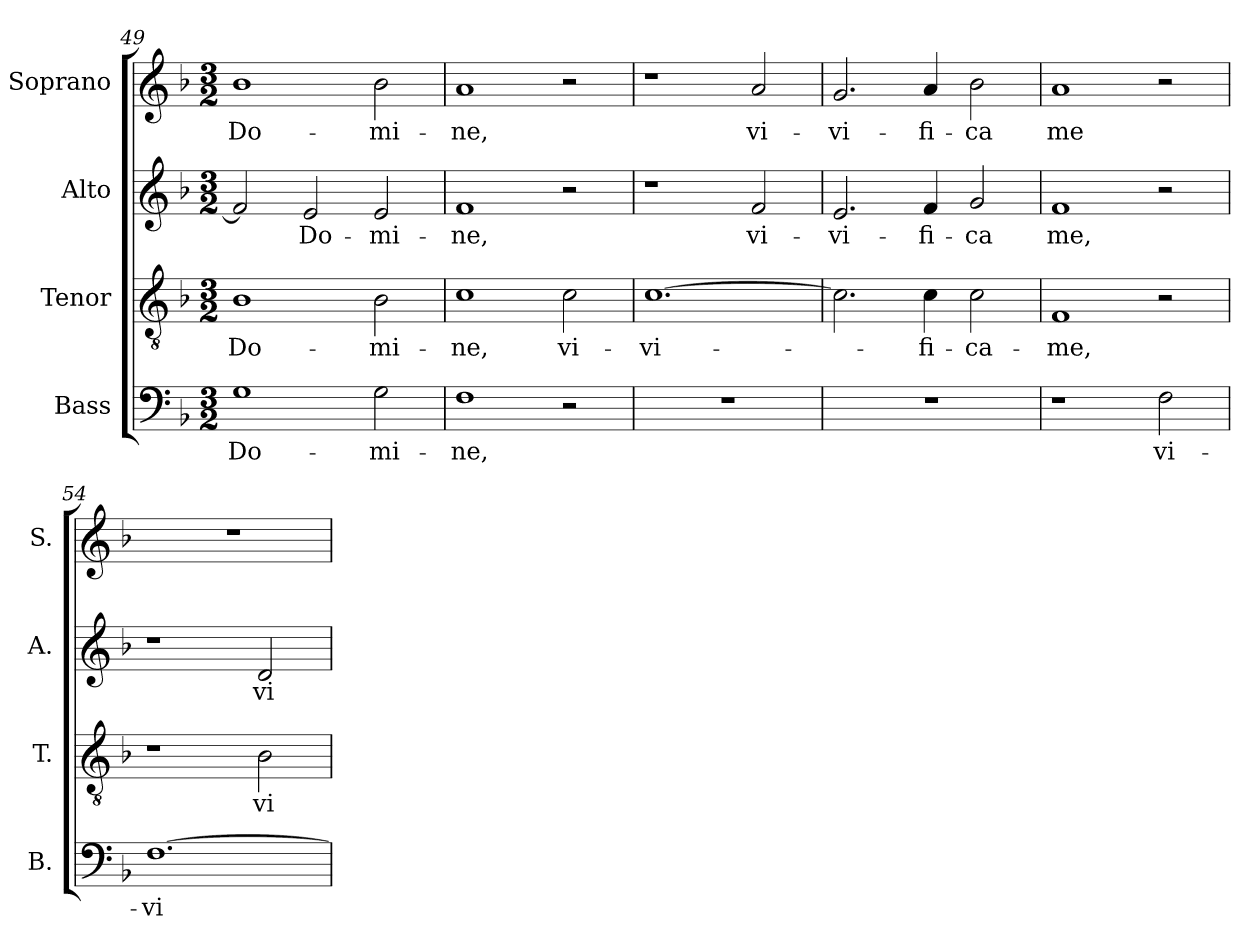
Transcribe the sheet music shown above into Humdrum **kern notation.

**kern	**text	**kern	**text	**kern	**text	**kern	**text
*part4	*part4	*part3	*part3	*part2	*part2	*part1	*part1
*staff4	*staff4	*staff3	*staff3	*staff2	*staff2	*staff1	*staff1
*I"Bass	*	*I"Tenor	*	*I"Alto	*	*I"Soprano	*
*I'B.	*	*I'T.	*	*I'A.	*	*I'S.	*
*clefF4	*	*clefGv2	*	*clefG2	*	*clefG2	*
*	*	*ITrd7c12	*	*	*	*	*
*k[b-]	*	*k[b-]	*	*k[b-]	*	*k[b-]	*
*F:	*	*F:	*	*F:	*	*F:	*
*M3/2	*	*M3/2	*	*M3/2	*	*M3/2	*
=49	=49	=49	=49	=49	=49	=49	=49
!	!LO:LY:b:color=#000000	!	!	!	!	!	!
!	!	!	!LO:LY:b:color=#000000	!	!	!	!
!	!	!	!	!	!	!	!LO:LY:b:color=#000000
1Gi	Do-	1BB-i	Do-	2fi/]	.	1b-i	Do-
!	!	!	!	!	!LO:LY:b:color=#000000	!	!
.	.	.	.	2ei/	Do-	.	.
!	!LO:LY:b:color=#000000	!	!	!	!	!	!
!	!	!	!LO:LY:b:color=#000000	!	!	!	!
!	!	!	!	!	!LO:LY:b:color=#000000	!	!
!	!	!	!	!	!	!	!LO:LY:b:color=#000000
2Gi\	-mi-	2BB-i\	-mi-	2ei/	-mi-	2b-i\	-mi-
!!LO:LB:g=z
=50	=50	=50	=50	=50	=50	=50	=50
!	!LO:LY:b:color=#000000	!	!	!	!	!	!
!	!	!	!LO:LY:b:color=#000000	!	!	!	!
!	!	!	!	!	!LO:LY:b:color=#000000	!	!
!	!	!	!	!	!	!	!LO:LY:b:color=#000000
1Fi	-ne,	1Ci	-ne,	1fi	-ne,	1ai	-ne,
!	!	!	!LO:LY:b:color=#000000	!	!	!	!
2r	.	2Ci\	vi-	2r	.	2r	.
=51	=51	=51	=51	=51	=51	=51	=51
!LO:N:vis=1	!	!	!	!	!	!	!
!	!	!	!LO:LY:b:color=#000000	!	!	!	!
1.r	.	[1.Ci	-vi-	1r	.	1r	.
!	!	!	!	!	!LO:LY:b:color=#000000	!	!
!	!	!	!	!	!	!	!LO:LY:b:color=#000000
.	.	.	.	2fi/	vi-	2ai/	vi-
=52	=52	=52	=52	=52	=52	=52	=52
!LO:N:vis=1	!	!	!	!	!	!	!
!	!	!	!	!	!LO:LY:b:color=#000000	!	!
!	!	!	!	!	!	!	!LO:LY:b:color=#000000
1.r	.	2.Ci\]	.	2.ei/	-vi-	2.gi/	-vi-
!	!	!	!LO:LY:b:color=#000000	!	!	!	!
!	!	!	!	!	!LO:LY:b:color=#000000	!	!
!	!	!	!	!	!	!	!LO:LY:b:color=#000000
.	.	4Ci\	-fi-	4fi/	-fi-	4ai/	-fi-
!	!	!	!LO:LY:b:color=#000000	!	!	!	!
!	!	!	!	!	!LO:LY:b:color=#000000	!	!
!	!	!	!	!	!	!	!LO:LY:b:color=#000000
.	.	2Ci\	-ca-	2gi/	-ca	2b-i\	-ca
=53	=53	=53	=53	=53	=53	=53	=53
!	!	!	!LO:LY:b:color=#000000	!	!	!	!
!	!	!	!	!	!LO:LY:b:color=#000000	!	!
!	!	!	!	!	!	!	!LO:LY:b:color=#000000
1r	.	1FFi	-me,	1fi	me,	1ai	me
!	!LO:LY:b:color=#000000	!	!	!	!	!	!
2Fi\	vi-	2r	.	2r	.	2r	.
=54	=54	=54	=54	=54	=54	=54	=54
!	!LO:LY:b:color=#000000	!	!	!	!	!LO:N:vis=1	!
[1.Fi	-vi-	1r	.	1r	.	1.r	.
!	!	!	!LO:LY:b:color=#000000	!	!	!	!
!	!	!	!	!	!LO:LY:b:color=#000000	!	!
.	.	2BB-i\	vi-	2di/	vi-	.	.
=	=	=	=	=	=	=	=
*-	*-	*-	*-	*-	*-	*-	*-
